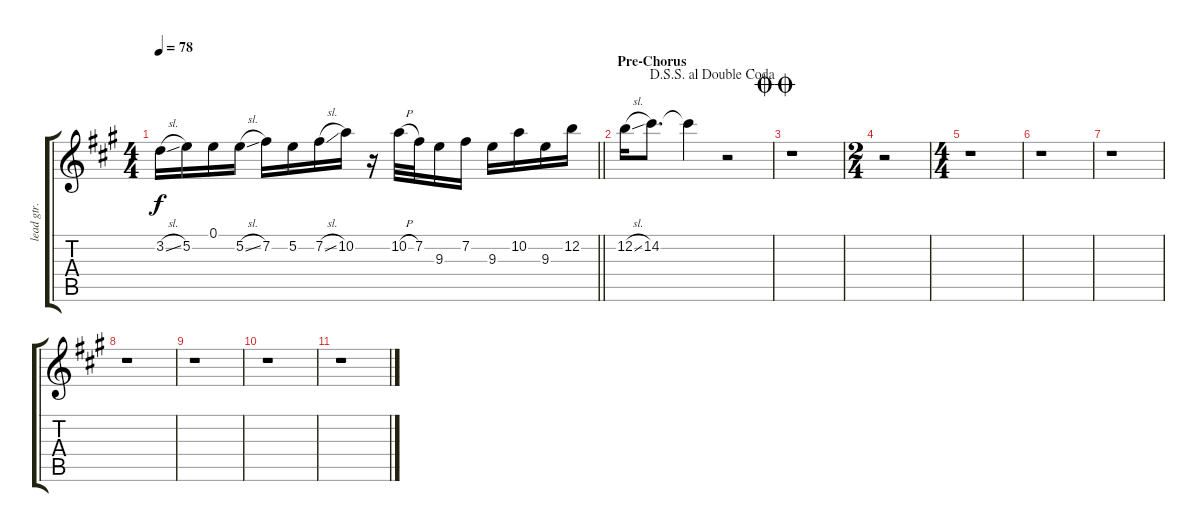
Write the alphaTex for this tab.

\track ("lead gtr. 2" "lead gtr. ") {instrument acousticguitarsteel}
\staff {score tabs}
\tuning (E4 B3 G3 D3 A2 E2) {hide}
\ts (4 4)
\tempo 78
\clef g2
\barLineRight lightlight
\ks a
3.2{sl}.16{dy f} 5.2.16 0.1.16 5.2{sl}.16 7.2.16 5.2.16 7.2{sl}.16 10.2.16 r.16 10.2{h}.32 7.2.32 9.3.16 7.2.16 9.3.16 10.2.16 9.3.16 12.2.16 |
\section ("" "Pre-Chorus")
\jump dalsegnosegnoaldoublecoda
12.2{sl}.16 14.2.8{d} 14.2{t}.4 r.2 |
\jump doublecoda
r.1 |
\ts (2 4)
r.2 |
\ts (4 4)
r.1 |
r.1 |
r.1 |
r.1 |
r.1 |
r.1 |
r.1
